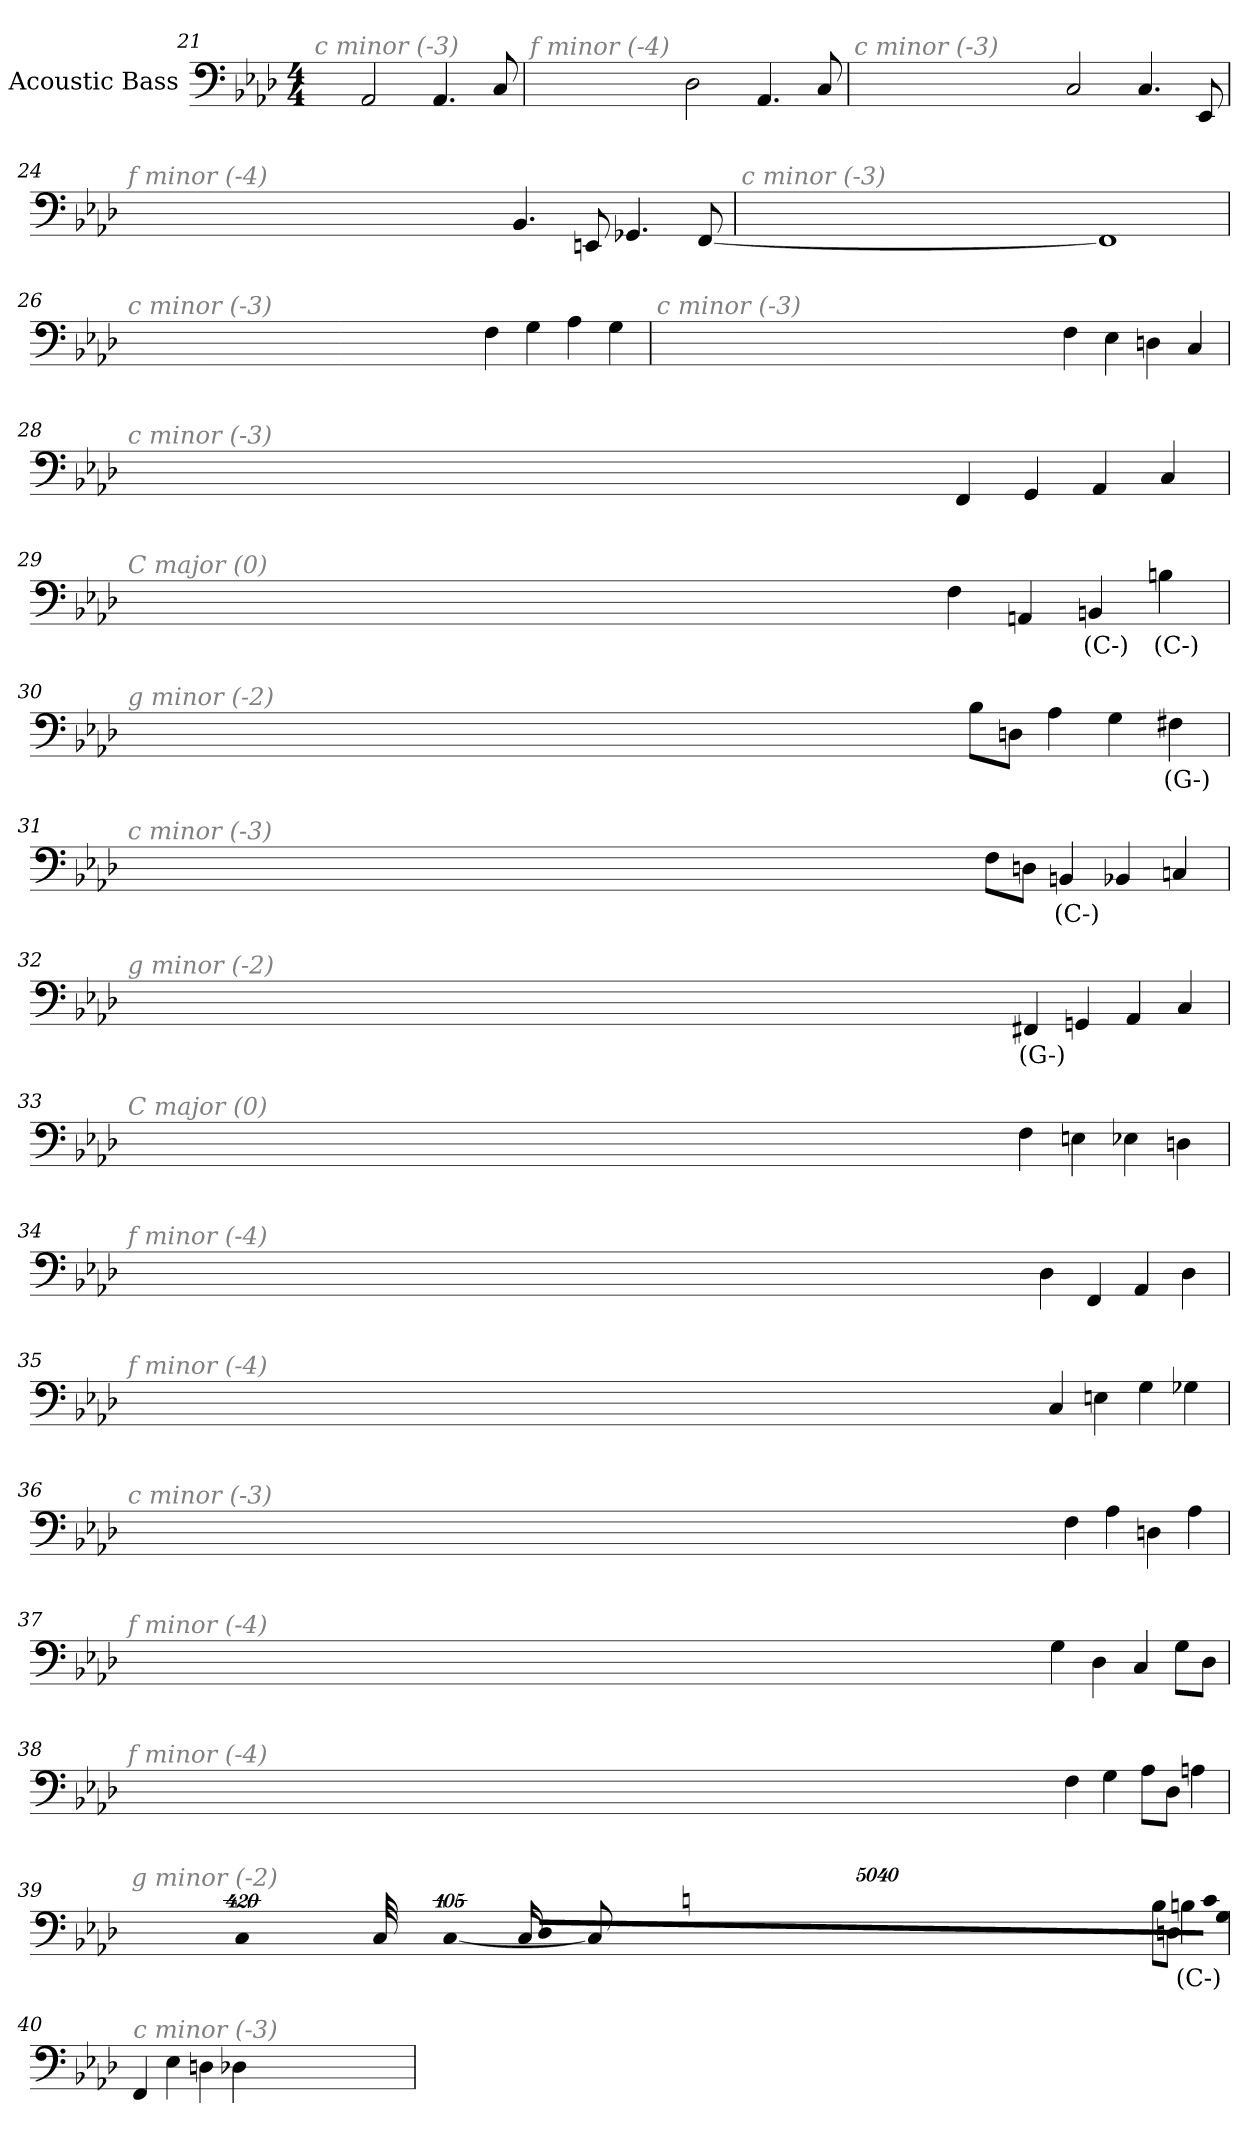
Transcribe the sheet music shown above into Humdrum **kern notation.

**kern	**text
*part1	*part1
*staff1	*staff1
*I"Acoustic Bass	*
*clefF4	*
*ITrd7c12	*
*k[b-e-a-d-]	*
*A-:	*
*M4/4	*
=21	=21
!LO:TX:i:color=#808080:t=c minor (-3)	!
2AAA-	.
4.AAA-	.
8CC	.
=22	=22
!LO:TX:i:color=#808080:t=f minor (-4)	!
2DD-	.
4.AAA-	.
8CC	.
=23	=23
!LO:TX:i:color=#808080:t=c minor (-3)	!
2CC	.
4.CC	.
8EEE-	.
=24	=24
!LO:TX:i:color=#808080:t=f minor (-4)	!
4.BBB-	.
8EEEn	.
4.GGG-X	.
[8FFF	.
=25	=25
!LO:TX:i:color=#808080:t=c minor (-3)	!
1FFF]	.
=26	=26
!LO:TX:i:color=#808080:t=c minor (-3)	!
4FF	.
4GG	.
4AA-	.
4GG	.
=27	=27
!LO:TX:i:color=#808080:t=c minor (-3)	!
4FF	.
4EE-	.
4DDn	.
4CC	.
=28	=28
!LO:TX:i:color=#808080:t=c minor (-3)	!
4FFF	.
4GGG	.
4AAA-	.
4CC	.
=29	=29
!LO:TX:i:color=#808080:t=C major (0)	!
4FF	.
4AAAn	.
4BBBni	(C-)
4BBni	(C-)
=30	=30
!LO:TX:i:color=#808080:t=g minor (-2)	!
8BB-L	.
8DDnJ	.
4AA-	.
4GG	.
4FF#Xi	(G-)
=31	=31
!LO:TX:i:color=#808080:t=c minor (-3)	!
8FFL	.
8DDnJ	.
4BBBni	(C-)
4BBB-	.
4CCn	.
=32	=32
!LO:TX:i:color=#808080:t=g minor (-2)	!
4FFF#Xi	(G-)
4GGGn	.
4AAA-	.
4CC	.
=33	=33
!LO:TX:i:color=#808080:t=C major (0)	!
4FF	.
4EEn	.
4EE-X	.
4DDn	.
=34	=34
!LO:TX:i:color=#808080:t=f minor (-4)	!
4DD-	.
4FFF	.
4AAA-	.
4DD-	.
=35	=35
!LO:TX:i:color=#808080:t=f minor (-4)	!
4CC	.
4EEn	.
4GG	.
4GG-X	.
=36	=36
!LO:TX:i:color=#808080:t=c minor (-3)	!
4FF	.
4AA-	.
4DDn	.
4AA-	.
=37	=37
!LO:TX:i:color=#808080:t=f minor (-4)	!
4GG	.
4DD-	.
4CC	.
8GGL	.
8DD-J	.
=38	=38
!LO:TX:i:color=#808080:t=f minor (-4)	!
4FF	.
4GG	.
8AA-L	.
8DD-J	.
4AAn	.
=39	=39
!LO:TX:i:color=#808080:t=g minor (-2)	!
8BB-L	.
8DDnJ	.
4BBni	(C-)
!LO:N:vis=8	!
40320%3347CnL	.
!LO:N:vis=8	!
40320%3347GG	.
!LO:N:vis=8	!
40320%3347DDJ	.
!LO:N:vis=1024	!
[13440%13CC	.
8CC_	.
16CC_	.
32CC_	.
!LO:N:vis=1024%31	!
13440%407CC]	.
=40	=40
!LO:TX:i:color=#808080:t=c minor (-3)	!
4FFF	.
4EE-	.
4DDn	.
4DD-X	.
=	=
*-	*-
